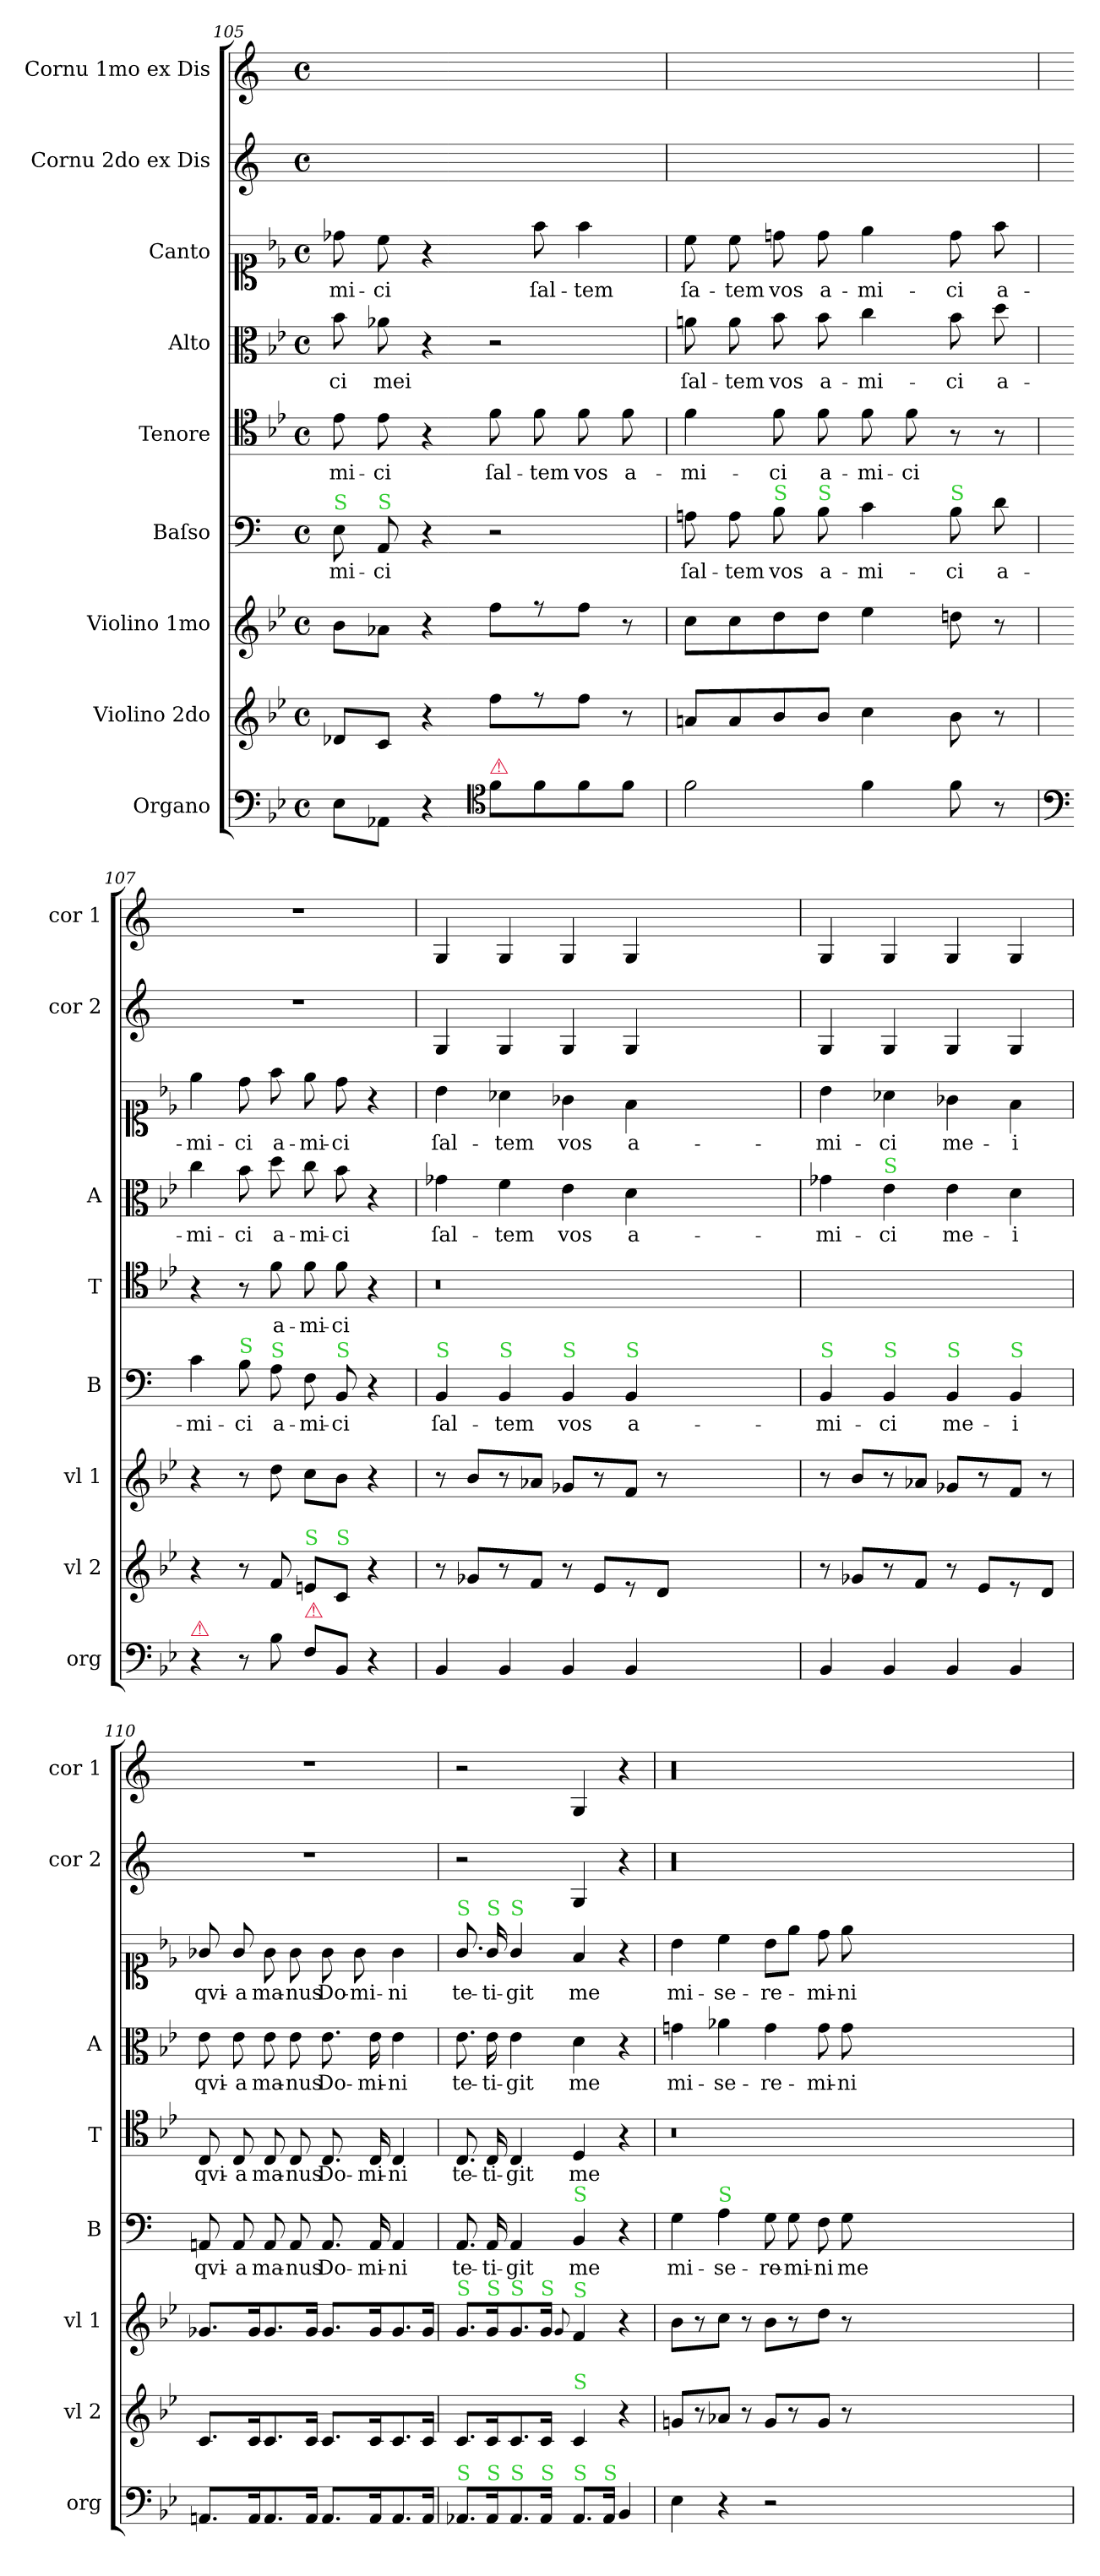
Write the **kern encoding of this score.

**kern	**kern	**kern	**kern	**text	**kern	**text	**kern	**text	**kern	**text	**kern	**kern
*part9	*part8	*part7	*part6	*part6	*part5	*part5	*part4	*part4	*part3	*part3	*part2	*part1
*staff9	*staff8	*staff7	*staff6	*staff6	*staff5	*staff5	*staff4	*staff4	*staff3	*staff3	*staff2	*staff1
*I"Organo	*I"Violino 2do	*I"Violino 1mo	*I"Baſso	*	*I"Tenore	*	*I"Alto	*	*I"Canto	*	*I"Cornu 2do ex Dis	*I"Cornu 1mo ex Dis
*I'org	*I'vl 2	*I'vl 1	*I'B	*	*I'T	*	*I'A	*	*	*	*I'cor 2	*I'cor 1
*clefF4	*clefG2	*clefG2	*clefF4	*	*clefC4	*	*clefC3	*	*clefC1	*	*clefG2	*clefG2
*	*	*	*	*	*	*	*	*	*	*	*ITrd-2c-3	*ITrd-2c-3
*k[b-e-]	*k[b-e-]	*k[b-e-]	*k[]	*	*k[b-e-]	*	*k[b-e-]	*	*k[b-e-]	*	*k[b-e-a-]	*k[b-e-a-]
*M4/4	*M4/4	*M4/4	*M4/4	*	*M4/4	*	*M4/4	*	*M4/4	*	*M4/4	*M4/4
*met(c)	*met(c)	*met(c)	*met(c)	*	*met(c)	*	*met(c)	*	*met(c)	*	*met(c)	*met(c)
=105	=105	=105	=105	=105	=105	=105	=105	=105	=105	=105	=105	=105
!	!	!	!LO:TX:a:color=limegreen:t=S	!	!	!	!	!	!	!	!	!
8E-\L	8d-X/L	8b-\L	8E\	-mi-	8e-\	-mi-	8b-\	-ci	8dd-X\	-mi-	1ryy	1ryy
!	!	!	!LO:TX:a:color=limegreen:t=S	!	!	!	!	!	!	!	!	!
8AA-\J	8c/J	8a-\J	8AA/	-ci	8e-\	-ci	8a-\	mei	8cc\	-ci	.	.
!	!	!	!	!	!	!	!	!	!LO:N:vis=4	!	!	!
4r	4r	4r	4r	.	4r	.	4r	.	4.r	.	.	.
*clefC4	*	*	*	*	*	*	*	*	*	*	*	*
!LO:TX:a:color=crimson:t=⚠	!	!	!	!	!	!	!	!	!	!	!	!
8f\L	8ff\L	8ff\L	2r	.	8f\	ſal-	2r	.	.	.	.	.
8f\	8r	8r	.	.	8f\	-tem	.	.	8ff\	ſal-	.	.
8f\	8ff\J	8ff\J	.	.	8f\	vos	.	.	4ff\	-tem	.	.
8f\J	8r	8r	.	.	8f\	a-	.	.	.	.	.	.
=106	=106	=106	=106	=106	=106	=106	=106	=106	=106	=106	=106	=106
2f\	8an/L	8cc\L	8An\	ſal-	4f\	-mi-	8an\	ſal-	8cc\	ſa-	1ryy	1ryy
.	8a/	8cc\	8A\	-tem	.	.	8a\	-tem	8cc\	-tem	.	.
!	!	!	!LO:TX:a:color=limegreen:t=S	!	!	!	!	!	!	!	!	!
.	8b-/	8dd\	8B\	vos	8f\	-ci	8b-\	vos	8ddn\	vos	.	.
!	!	!	!LO:TX:a:color=limegreen:t=S	!	!	!	!	!	!	!	!	!
.	8b-/J	8dd\J	8B\	a-	8f\	a-	8b-\	a-	8dd\	a-	.	.
4f\	4cc\	4ee-\	4c\	-mi-	8f\	-mi-	4cc\	-mi-	4ee-\	-mi-	.	.
.	.	.	.	.	8f\	-ci	.	.	.	.	.	.
!	!	!	!LO:TX:a:color=limegreen:t=S	!	!	!	!	!	!	!	!	!
8f\	8b-\	8ddn\	8B\	-ci	8r	.	8b-\	-ci	8dd\	-ci	.	.
8r	8r	8r	8d\	a-	8r	.	8dd\	a-	8ff\	a-	.	.
=107	=107	=107	=107	=107	=107	=107	=107	=107	=107	=107	=107	=107
*clefF4	*	*	*	*	*	*	*	*	*	*	*	*
!LO:TX:a:color=crimson:t=⚠	!	!	!	!	!	!	!	!	!	!	!	!
4r	4r	4r	4c\	-mi-	4r	.	4cc\	-mi-	4ee-\	-mi-	1r	1r
!	!	!	!LO:TX:a:color=limegreen:t=S	!	!	!	!	!	!	!	!	!
8r	8r	8r	8B\	-ci	8r	.	8b-\	-ci	8dd\	-ci	.	.
!	!	!	!LO:TX:a:color=limegreen:t=S	!	!	!	!	!	!	!	!	!
8B-\	8f/	8dd\	8A\	a-	8f\	a-	8dd\	a-	8ff\	a-	.	.
!	!LO:TX:a:color=limegreen:t=S	!	!	!	!	!	!	!	!	!	!	!
!LO:TX:a:color=crimson:t=⚠	!	!	!	!	!	!	!	!	!	!	!	!
8F\L	8en/L	8cc\L	8F\	-mi-	8f\	-mi-	8cc\	-mi-	8ee-\	-mi-	.	.
!	!	!	!LO:TX:a:color=limegreen:t=S	!	!	!	!	!	!	!	!	!
!	!LO:TX:a:color=limegreen:t=S	!	!	!	!	!	!	!	!	!	!	!
8BB-/J	8c/J	8b-\J	8BB/	-ci	8f\	-ci	8b-\	-ci	8dd\	-ci	.	.
4r	4r	4r	4r	.	4r	.	4r	.	4r	.	.	.
=108	=108	=108	=108	=108	=108	=108	=108	=108	=108	=108	=108	=108
!	!	!	!LO:TX:a:color=limegreen:t=S	!	!	!	!	!	!	!	!	!
4BB-/	8r	8r	4BB/	ſal-	0r	.	4g-X\	ſal-	4b-\	ſal-	4B-/	4B-/
.	8g-X/L	8b-/L	.	.	.	.	.	.	.	.	.	.
!	!	!	!LO:TX:a:color=limegreen:t=S	!	!	!	!	!	!	!	!	!
4BB-/	8r	8r	4BB/	-tem	.	.	4f\	-tem	4a-X\	-tem	4B-/	4B-/
.	8f/J	8a-X/J	.	.	.	.	.	.	.	.	.	.
!	!	!	!LO:TX:a:color=limegreen:t=S	!	!	!	!	!	!	!	!	!
4BB-/	8r	8g-X/L	4BB/	vos	.	.	4e-\	vos	4g-X\	vos	4B-/	4B-/
.	8e-/L	8r	.	.	.	.	.	.	.	.	.	.
!	!	!	!LO:TX:a:color=limegreen:t=S	!	!	!	!	!	!	!	!	!
4BB-/	8r	8f/J	4BB/	a-	.	.	4d\	a-	4f\	a-	4B-/	4B-/
.	8d/J	8r	.	.	.	.	.	.	.	.	.	.
1ryy	1ryy	1ryy	1ryy	.	.	.	1ryy	.	1ryy	.	1ryy	1ryy
=109	=109	=109	=109	=109	=109	=109	=109	=109	=109	=109	=109	=109
!	!	!	!LO:TX:a:color=limegreen:t=S	!	!	!	!	!	!	!	!	!
4BB-/	8r	8r	4BB/	-mi-	1ryy	.	4g-X\	-mi-	4b-\	-mi-	4B-/	4B-/
.	8g-X/L	8b-/L	.	.	.	.	.	.	.	.	.	.
!	!	!	!	!	!	!	!LO:TX:a:color=limegreen:t=S	!	!	!	!	!
!	!	!	!LO:TX:a:color=limegreen:t=S	!	!	!	!	!	!	!	!	!
4BB-/	8r	8r	4BB/	-ci	.	.	4e-\	-ci	4a-X\	-ci	4B-/	4B-/
.	8f/J	8a-X/J	.	.	.	.	.	.	.	.	.	.
!	!	!	!LO:TX:a:color=limegreen:t=S	!	!	!	!	!	!	!	!	!
4BB-/	8r	8g-X/L	4BB/	me-	.	.	4e-\	me-	4g-X\	me-	4B-/	4B-/
.	8e-/L	8r	.	.	.	.	.	.	.	.	.	.
!	!	!	!LO:TX:a:color=limegreen:t=S	!	!	!	!	!	!	!	!	!
4BB-/	8r	8f/J	4BB/	-i	.	.	4d\	-i	4f\	-i	4B-/	4B-/
.	8d/J	8r	.	.	.	.	.	.	.	.	.	.
=110	=110	=110	=110	=110	=110	=110	=110	=110	=110	=110	=110	=110
8.AAn/L	8.c/L	8.g-X/L	8AAn/	qvi-	8C/	qvi-	8e-\	qvi-	8g-X/	qvi-	1r	1r
.	.	.	8AA/	-a	8C/	-a	8e-\	-a	8g-/	-a	.	.
16AA/K	16c/K	16g-/K	.	.	.	.	.	.	.	.	.	.
8.AA/	8.c/	8.g-/	8AA/	ma-	8C/	ma-	8e-\	ma-	8g-\	ma-	.	.
.	.	.	8AA/	-nus	8C/	-nus	8e-\	-nus	8g-\	-nus	.	.
16AA/Jk	16c/Jk	16g-/Jk	.	.	.	.	.	.	.	.	.	.
8.AA/L	8.c/L	8.g-/L	8.AA/	Do-	8.C/	Do-	8.e-\	Do-	8g-\	Do-	.	.
.	.	.	.	.	.	.	.	.	8g-\	-mi-	.	.
16AA/K	16c/K	16g-/K	16AA/	-mi-	16C/	-mi-	16e-\	-mi-	.	.	.	.
8.AA/	8.c/	8.g-/	4AA/	-ni	4C/	-ni	4e-\	-ni	4g-\	-ni	.	.
16AA/Jk	16c/Jk	16g-/Jk	.	.	.	.	.	.	.	.	.	.
=111	=111	=111	=111	=111	=111	=111	=111	=111	=111	=111	=111	=111
!	!	!	!	!	!	!	!	!	!LO:TX:a:color=limegreen:t=S	!	!	!
!	!	!LO:TX:a:color=limegreen:t=S	!	!	!	!	!	!	!	!	!	!
!LO:TX:a:color=limegreen:t=S	!	!	!	!	!	!	!	!	!	!	!	!
8.AA-/L	8.c/L	8.g/L	8.AA/	te-	8.C/	te-	8.e-\	te-	8.g/	te-	2r	2r
!	!	!	!	!	!	!	!	!	!LO:TX:a:color=limegreen:t=S	!	!	!
!	!	!LO:TX:a:color=limegreen:t=S	!	!	!	!	!	!	!	!	!	!
!LO:TX:a:color=limegreen:t=S	!	!	!	!	!	!	!	!	!	!	!	!
16AA-/K	16c/K	16g/K	16AA/	-ti-	16C/	-ti-	16e-\	-ti-	16g/	-ti-	.	.
!	!	!	!	!	!	!	!	!	!LO:TX:a:color=limegreen:t=S	!	!	!
!	!	!LO:TX:a:color=limegreen:t=S	!	!	!	!	!	!	!	!	!	!
!LO:TX:a:color=limegreen:t=S	!	!	!	!	!	!	!	!	!	!	!	!
8.AA-/	8.c/	8.g/	4AA/	-git	4C/	-git	4e-\	-git	4g/	-git	.	.
!	!	!LO:TX:a:color=limegreen:t=S	!	!	!	!	!	!	!	!	!	!
!LO:TX:a:color=limegreen:t=S	!	!	!	!	!	!	!	!	!	!	!	!
16AA-/Jk	16c/Jk	16g/Jk	.	.	.	.	.	.	.	.	.	.
.	.	8qqg/	.	.	.	.	.	.	.	.	.	.
!	!	!	!LO:TX:a:color=limegreen:t=S	!	!	!	!	!	!	!	!	!
!	!	!LO:TX:a:color=limegreen:t=S	!	!	!	!	!	!	!	!	!	!
!	!LO:TX:a:color=limegreen:t=S	!	!	!	!	!	!	!	!	!	!	!
!LO:TX:a:color=limegreen:t=S	!	!	!	!	!	!	!	!	!	!	!	!
8.AA-/L	4c/	4f/	4BB/	me	4D/	me	4d\	me	4f/	me	4B-/	4B-/
!LO:TX:a:color=limegreen:t=S	!	!	!	!	!	!	!	!	!	!	!	!
16AA-/Jk	.	.	.	.	.	.	.	.	.	.	.	.
4BB-/	4r	4r	4r	.	4r	.	4r	.	4r	.	4r	4r
=112	=112	=112	=112	=112	=112	=112	=112	=112	=112	=112	=112	=112
4E-\	8gn/L	8b-\L	4G\	mi-	0r	.	4gn\	mi-	4b-\	mi-	00r	00r
.	8r	8r	.	.	.	.	.	.	.	.	.	.
!	!	!	!LO:TX:a:color=limegreen:t=S	!	!	!	!	!	!	!	!	!
4r	8a-/J	8cc\J	4A\	-se-	.	.	4a-\	-se-	4cc\	-se-	.	.
.	8r	8r	.	.	.	.	.	.	.	.	.	.
2r	8g/L	8b-\L	8G\	-re-	.	.	4g\	-re-	8b-\L	-re-	.	.
.	8r	8r	8G\	-mi-	.	.	.	.	8ee-\J	.	.	.
.	8g/J	8dd\J	8F\	-ni	.	.	8g\	-mi-	8dd\	-mi-	.	.
.	8r	8r	8G\	me-	.	.	8g\	-ni	8ee-\	-ni	.	.
0.ryy	0.ryy	0.ryy	0.ryy	.	.	.	0.ryy	.	0.ryy	.	.	.
.	.	.	.	.	0ryy	.	.	.	.	.	.	.
=	=	=	=	=	=	=	=	=	=	=	=	=
*-	*-	*-	*-	*-	*-	*-	*-	*-	*-	*-	*-	*-
